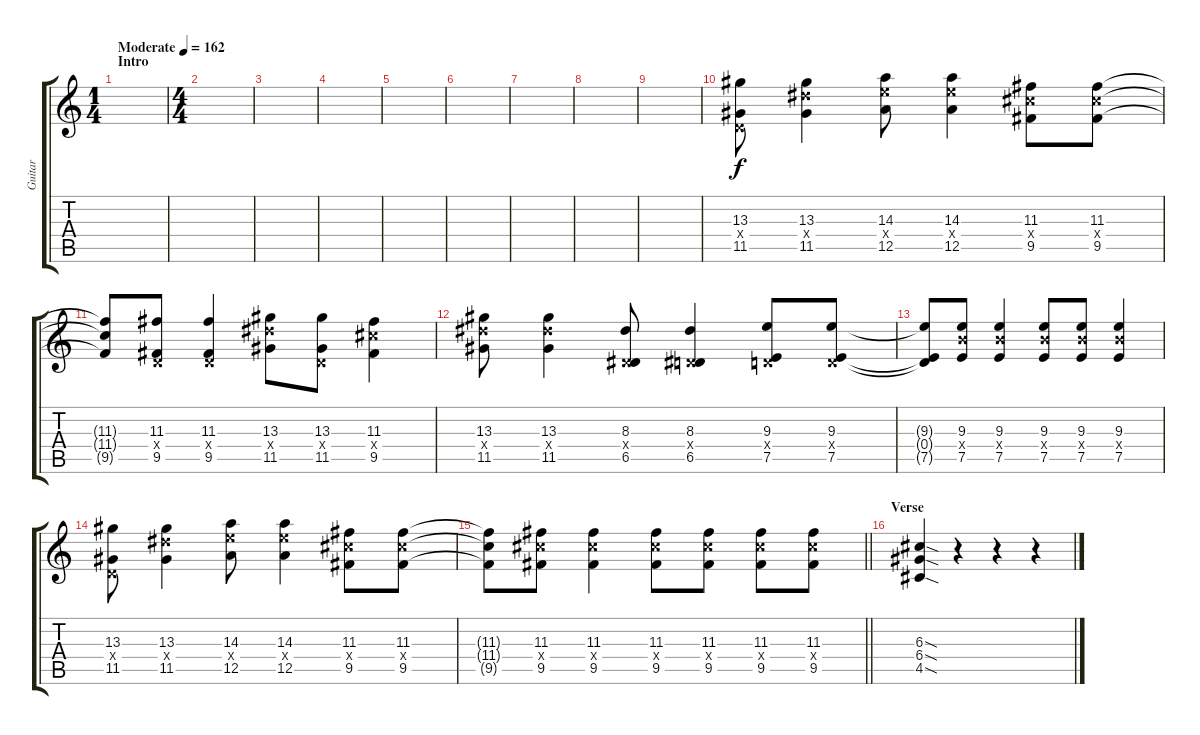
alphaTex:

\track ("Guitar" "Guitar") {instrument distortionguitar}
\staff {score tabs}
\tuning (E4 B3 G3 D3 A2 E2) {hide}
\ts (1 4)
\section ("" "Intro")
\tempo (162 "Moderate")
\clef g2
\ks c
|
\ts (4 4)
|
|
|
|
|
|
|
|
(13.3 0.4{x} 11.5).8 (13.3 13.4{x} 11.5).4 (14.3 14.4{x} 12.5).8 (14.3 14.4{x} 12.5).4 (11.3 11.4{x} 9.5).8 (11.3 11.4{x} 9.5).8 |
(11.3{t} 11.4{t} 9.5{t}).8 (11.3 0.4{x} 9.5).8 (11.3 0.4{x} 9.5).4 (13.3 13.4{x} 11.5).8 (13.3 0.4{x} 11.5).8 (11.3 11.4{x} 9.5).4 |
(13.3 13.4{x} 11.5).8 (13.3 13.4{x} 11.5).4 (8.3 0.4{x} 6.5).8 (8.3 0.4{x} 6.5).4 (9.3 0.4{x} 7.5).8 (9.3 0.4{x} 7.5).8 |
(9.3{t} 0.4{t} 7.5{t}).8 (9.3 9.4{x} 7.5).8 (9.3 9.4{x} 7.5).4 (9.3 9.4{x} 7.5).8 (9.3 9.4{x} 7.5).8 (9.3 9.4{x} 7.5).4 |
(13.3 0.4{x} 11.5).8 (13.3 13.4{x} 11.5).4 (14.3 14.4{x} 12.5).8 (14.3 14.4{x} 12.5).4 (11.3 11.4{x} 9.5).8 (11.3 11.4{x} 9.5).8 |
\barLineRight lightlight
(11.3{t} 11.4{t} 9.5{t}).8 (11.3 11.4{x} 9.5).8 (11.3 11.4{x} 9.5).4 (11.3 11.4{x} 9.5).8 (11.3 11.4{x} 9.5).8 (11.3 11.4{x} 9.5).8 (11.3 11.4{x} 9.5).8 |
\section ("" "Verse")
(6.3{sod} 6.4{sod} 4.5{sod}).4 r.4 r.4 r.4
